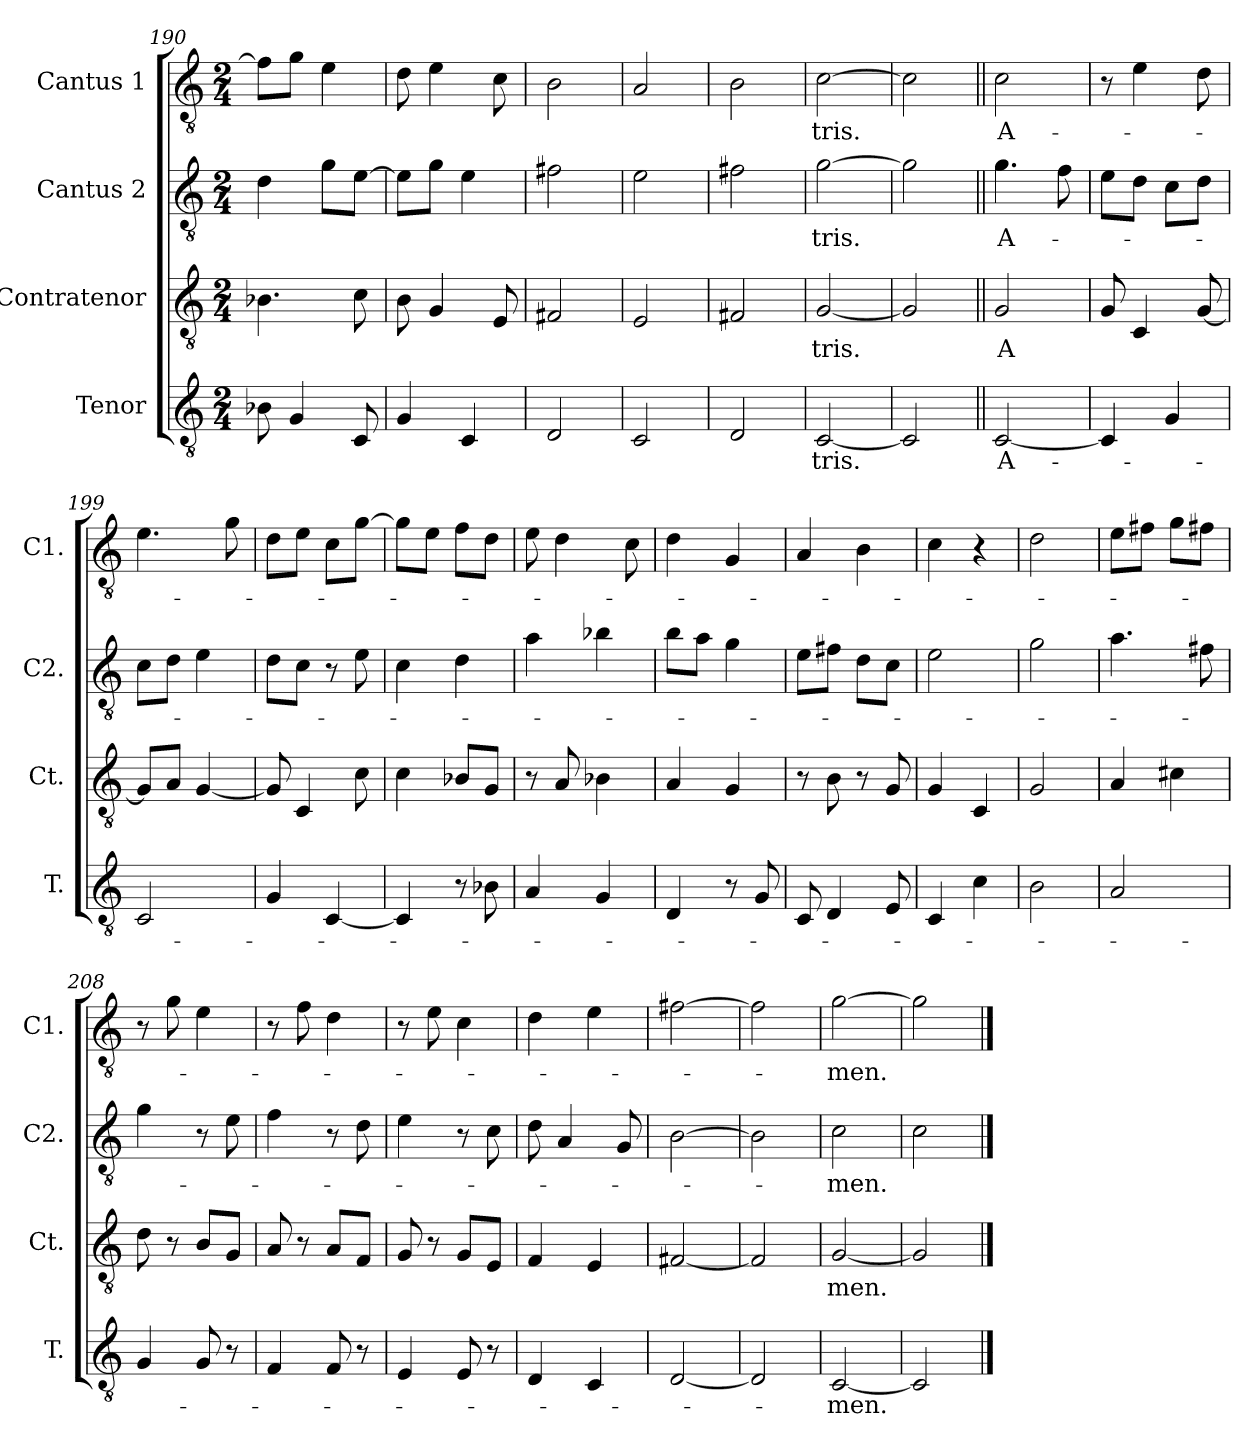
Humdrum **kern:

**kern	**text	**kern	**text	**kern	**text	**kern	**text
*part4	*part4	*part3	*part3	*part2	*part2	*part1	*part1
*staff4	*staff4	*staff3	*staff3	*staff2	*staff2	*staff1	*staff1
*I"Tenor	*	*I"Contratenor	*	*I"Cantus 2	*	*I"Cantus 1	*
*I'T.	*	*I'Ct.	*	*I'C2.	*	*I'C1.	*
!!LO:PB:g=z
*clefGv2	*	*clefGv2	*	*clefGv2	*	*clefGv2	*
*k[]	*	*k[]	*	*k[]	*	*k[]	*
*C:	*	*C:	*	*C:	*	*C:	*
*M2/4	*	*M2/4	*	*M2/4	*	*M2/4	*
=190	=190	=190	=190	=190	=190	=190	=190
8B-X\	.	4.B-X\	.	4d\	.	8f\L]	.
4G/	.	.	.	.	.	8g\J	.
.	.	.	.	8g\L	.	4e\	.
8C/	.	8c\	.	[8e\J	.	.	.
=191	=191	=191	=191	=191	=191	=191	=191
4G/	.	8B\	.	8e\L]	.	8d\	.
.	.	4G/	.	8g\J	.	4e\	.
4C/	.	.	.	4e\	.	.	.
.	.	8E/	.	.	.	8c\	.
=192	=192	=192	=192	=192	=192	=192	=192
2D/	.	2F#X/	.	2f#X\	.	2B\	.
=193	=193	=193	=193	=193	=193	=193	=193
2C/	.	2E/	.	2e\	.	2A/	.
=194	=194	=194	=194	=194	=194	=194	=194
2D/	.	2F#X/	.	2f#X\	.	2B\	.
=195	=195	=195	=195	=195	=195	=195	=195
[2C/	-tris.	[2G/	-tris.	[2g\	-tris.	[2c\	-tris.
=196	=196	=196	=196	=196	=196	=196	=196
2C/]	.	2G/]	.	2g\]	.	2c\]	.
=197||	=197||	=197||	=197||	=197||	=197||	=197||	=197||
[2C/	A-	2G/	A-	4.g\	A-	2c\	A-
.	.	.	.	8f\	.	.	.
=198	=198	=198	=198	=198	=198	=198	=198
4C/]	.	8G/	.	8e\L	.	8r	.
.	.	4C/	.	8d\J	.	4e\	.
4G/	.	.	.	8c\L	.	.	.
.	.	[8G/	.	8d\J	.	8d\	.
=199	=199	=199	=199	=199	=199	=199	=199
2C/	.	8G/L]	.	8c\L	.	4.e\	.
.	.	8A/J	.	8d\J	.	.	.
.	.	[4G/	.	4e\	.	.	.
.	.	.	.	.	.	8g\	.
=200	=200	=200	=200	=200	=200	=200	=200
4G/	.	8G/]	-	8d\L	.	8d\L	.
.	.	4C/	.	8c\J	.	8e\J	.
[4C/	.	.	.	8r	.	8c\L	.
.	.	8c\	.	8e\	.	[8g\J	.
!!LO:LB:g=z
=201	=201	=201	=201	=201	=201	=201	=201
4C/]	.	4c\	.	4c\	.	8g\L]	.
.	.	.	.	.	.	8e\J	.
8r	.	8B-X/L	.	4d\	.	8f\L	.
8B-X\	.	8G/J	.	.	.	8d\J	.
=202	=202	=202	=202	=202	=202	=202	=202
4A/	.	8r	.	4a\	.	8e\	.
.	.	8A/	.	.	.	4d\	.
4G/	.	4B-X\	.	4b-X\	.	.	.
.	.	.	.	.	.	8c\	.
=203	=203	=203	=203	=203	=203	=203	=203
4D/	.	4A/	.	8b\L	.	4d\	.
.	.	.	.	8a\J	.	.	.
8r	.	4G/	.	4g\	.	4G/	.
8G/	.	.	.	.	.	.	.
=204	=204	=204	=204	=204	=204	=204	=204
8C/	.	8r	.	8e\L	.	4A/	.
4D/	.	8B\	.	8f#X\J	.	.	.
.	.	8r	.	8d\L	.	4B\	.
8E/	.	8G/	.	8c\J	.	.	.
=205	=205	=205	=205	=205	=205	=205	=205
4C/	.	4G/	.	2e\	.	4c\	.
4c\	.	4C/	.	.	.	4r	.
=206	=206	=206	=206	=206	=206	=206	=206
2B\	.	2G/	.	2g\	.	2d\	.
=207	=207	=207	=207	=207	=207	=207	=207
2A/	.	4A/	.	4.a\	.	8e\L	.
.	.	.	.	.	.	8f#X\J	.
.	.	4c#X\	.	.	.	8g\L	.
.	.	.	.	8f#X\	.	8f#X\J	.
=208	=208	=208	=208	=208	=208	=208	=208
4G/	.	8d\	.	4g\	.	8r	.
.	.	8r	.	.	.	8g\	.
8G/	.	8B/L	.	8r	.	4e\	.
8r	.	8G/J	.	8e\	.	.	.
!!LO:PB:g=z
=209	=209	=209	=209	=209	=209	=209	=209
4F/	.	8A/	.	4f\	.	8r	.
.	.	8r	.	.	.	8f\	.
8F/	.	8A/L	.	8r	.	4d\	.
8r	.	8F/J	.	8d\	.	.	.
=210	=210	=210	=210	=210	=210	=210	=210
4E/	.	8G/	.	4e\	.	8r	.
.	.	8r	.	.	.	8e\	.
8E/	.	8G/L	.	8r	.	4c\	.
8r	.	8E/J	.	8c\	.	.	.
=211	=211	=211	=211	=211	=211	=211	=211
4D/	.	4F/	.	8d\	.	4d\	.
.	.	.	.	4A/	.	.	.
4C/	.	4E/	.	.	.	4e\	.
.	.	.	.	8G/	.	.	.
=212	=212	=212	=212	=212	=212	=212	=212
[2D/	.	[2F#X/	.	[2B\	.	[2f#X\	.
=213	=213	=213	=213	=213	=213	=213	=213
2D/]	.	2F#/]	.	2B\]	.	2f#\]	.
=214	=214	=214	=214	=214	=214	=214	=214
[2C/	-men.	[2G/	-men.	2c\	-men.	[2g\	-men.
=215	=215	=215	=215	=215	=215	=215	=215
2C/]	.	2G/]	.	2c\	.	2g\]	.
==	==	==	==	==	==	==	==
*-	*-	*-	*-	*-	*-	*-	*-
